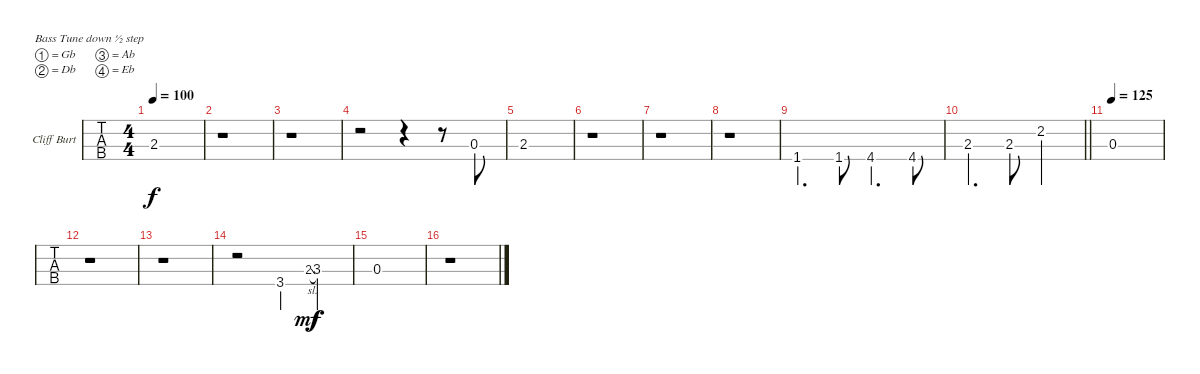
\bracketExtendMode groupsimilarinstruments
\firstSystemTrackNameOrientation horizontal
\otherSystemsTrackNameOrientation horizontal
\track ("Cliff Burton" "Cliff Burt") {instrument electricbassfinger}
\staff {tabs}
\tuning (Gb2 Db2 Ab1 Eb1)
\ts (4 4)
\tempo 100
\clef f4
\ks bminor
2.3.1{dy f} |
r.1 |
r.1 |
r.2 r.4 r.8 0.3.8 |
2.3.1 |
r.1 |
r.1 |
r.1 |
1.4.4{d} 1.4.8 4.4.4{d} 4.4.8 |
\barLineRight lightlight
2.3.4{d} 2.3.8 2.2.2 |
\tempo 125
\ks aminor
0.3.1 |
r.1 |
r.1 |
r.2 3.4.4 2.3{sl}.8{gr dy mf} 3.3.4{dy f} |
0.3.1 |
r.1
